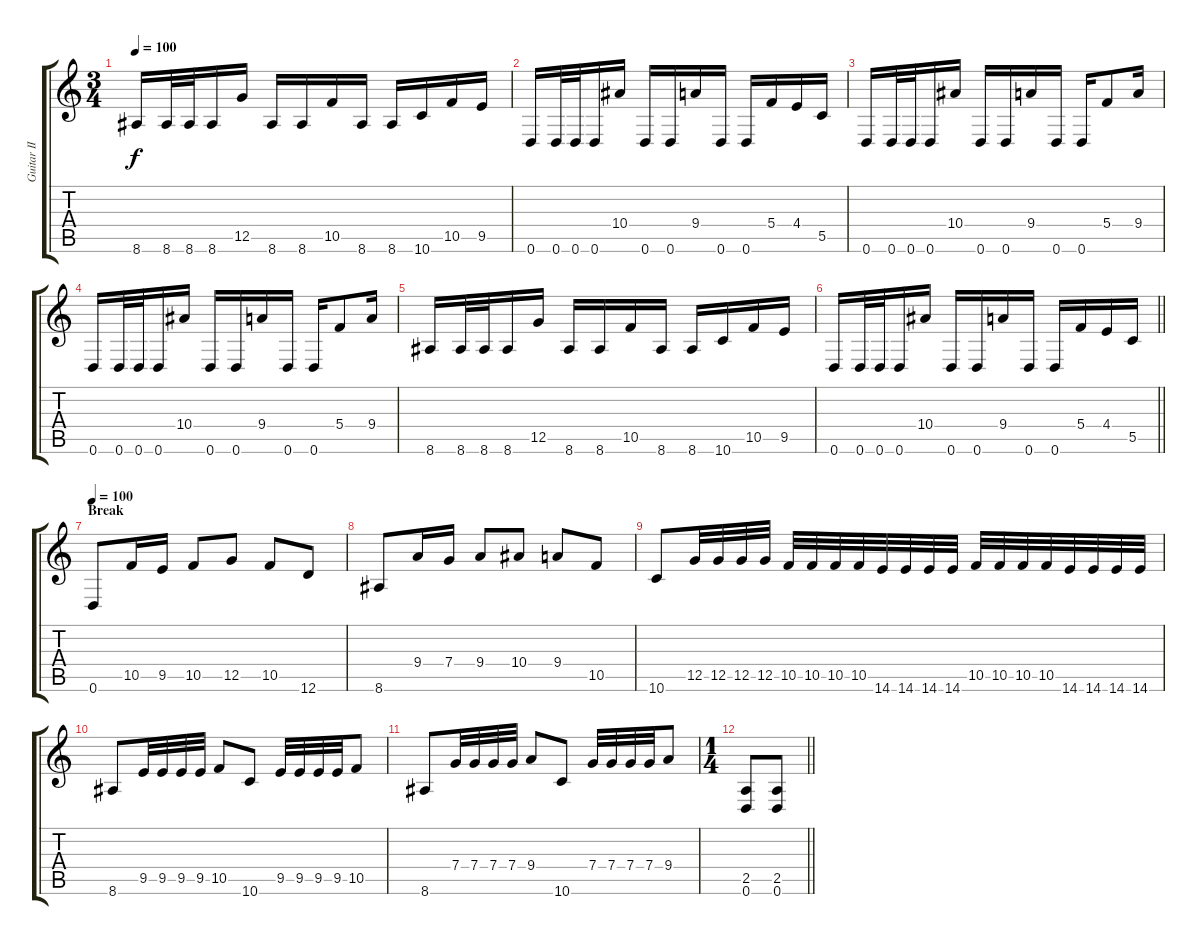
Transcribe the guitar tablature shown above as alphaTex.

\track ("Guitar II" "Guitar II") {instrument distortionguitar}
\staff {score tabs}
\tuning (D4 A3 F3 C3 G2 D2) {hide}
\ts (3 4)
\tempo 100
\clef g2
\ks c
8.6.16{dy f} 8.6.32 8.6.32 8.6.16 12.5.16 8.6.16 8.6.16 10.5.16 8.6.16 8.6.16 10.6.16 10.5.16 9.5.16 |
0.6.16 0.6.32 0.6.32 0.6.16 10.4.16 0.6.16 0.6.16 9.4.16 0.6.16 0.6.16 5.4.16 4.4.16 5.5.16 |
0.6.16 0.6.32 0.6.32 0.6.16 10.4.16 0.6.16 0.6.16 9.4.16 0.6.16 0.6.16 5.4.8 9.4.16 |
0.6.16 0.6.32 0.6.32 0.6.16 10.4.16 0.6.16 0.6.16 9.4.16 0.6.16 0.6.16 5.4.8 9.4.16 |
8.6.16 8.6.32 8.6.32 8.6.16 12.5.16 8.6.16 8.6.16 10.5.16 8.6.16 8.6.16 10.6.16 10.5.16 9.5.16 |
\barLineRight lightlight
0.6.16 0.6.32 0.6.32 0.6.16 10.4.16 0.6.16 0.6.16 9.4.16 0.6.16 0.6.16 5.4.16 4.4.16 5.5.16 |
\section ("" "Break")
\tempo 100
0.6.8 10.5.16 9.5.16 10.5.8 12.5.8 10.5.8 12.6.8 |
8.6.8 9.4.16 7.4.16 9.4.8 10.4.8 9.4.8 10.5.8 |
10.6.8 12.5.32 12.5.32 12.5.32 12.5.32 10.5.32 10.5.32 10.5.32 10.5.32 14.6.32 14.6.32 14.6.32 14.6.32 10.5.32 10.5.32 10.5.32 10.5.32 14.6.32 14.6.32 14.6.32 14.6.32 |
8.6.8 9.5.32 9.5.32 9.5.32 9.5.32 10.5.8 10.6.8 9.5.32 9.5.32 9.5.32 9.5.32 10.5.8 |
8.6.8 7.4.32 7.4.32 7.4.32 7.4.32 9.4.8 10.6.8 7.4.32 7.4.32 7.4.32 7.4.32 9.4.8 |
\ts (1 4)
\barLineRight lightlight
(2.5 0.6).8 (2.5 0.6).8
